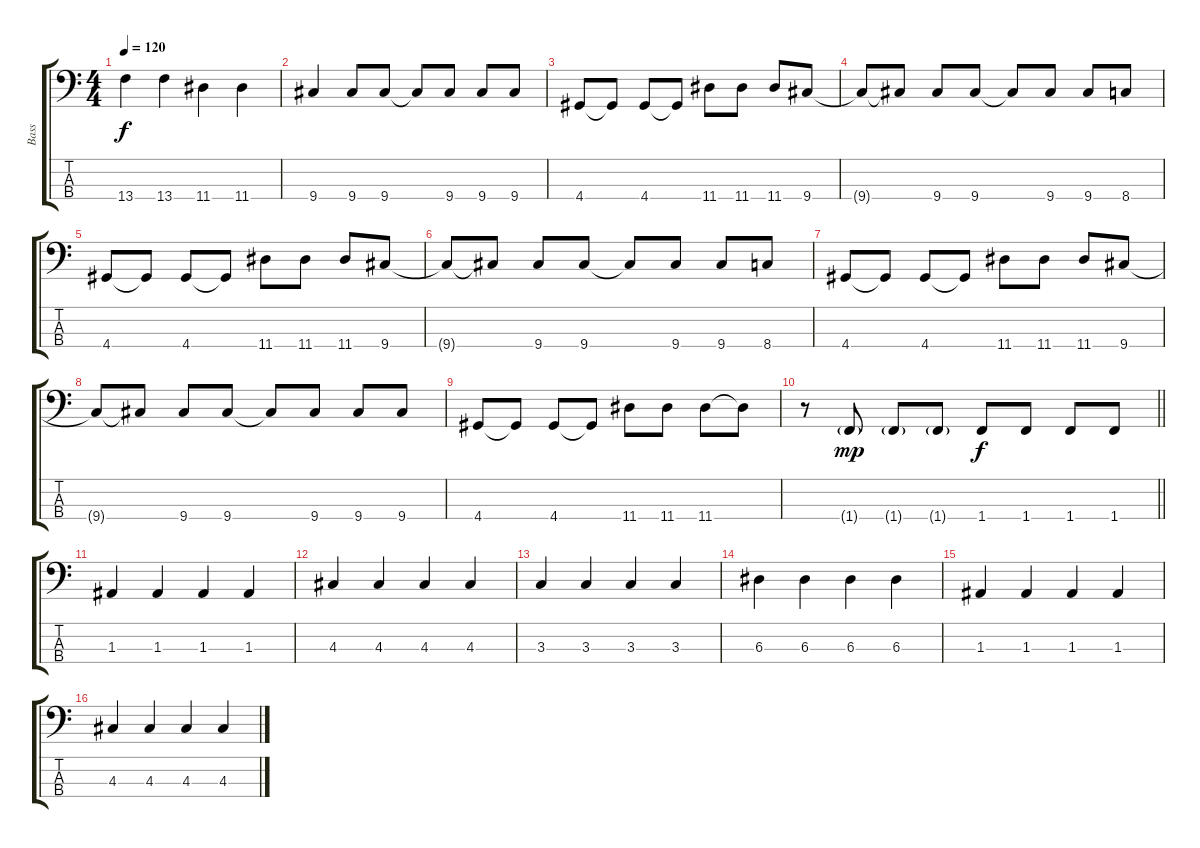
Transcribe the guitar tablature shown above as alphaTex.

\track ("Bass" "Bass") {instrument synthbass1}
\staff {score tabs}
\tuning (G2 D2 A1 E1) {hide}
\ts (4 4)
\tempo 120
\clef f4
\ks c
13.4.4{dy f} 13.4.4 11.4.4 11.4.4 |
9.4.4 9.4.8 9.4.8 9.4{t}.8 9.4.8 9.4.8 9.4.8 |
4.4.8 4.4{t}.8 4.4.8 4.4{t}.8 11.4.8 11.4.8 11.4.8 9.4.8 |
9.4{t}.8 9.4{t}.8 9.4.8 9.4.8 9.4{t}.8 9.4.8 9.4.8 8.4.8 |
4.4.8 4.4{t}.8 4.4.8 4.4{t}.8 11.4.8 11.4.8 11.4.8 9.4.8 |
9.4{t}.8 9.4{t}.8 9.4.8 9.4.8 9.4{t}.8 9.4.8 9.4.8 8.4.8 |
4.4.8 4.4{t}.8 4.4.8 4.4{t}.8 11.4.8 11.4.8 11.4.8 9.4.8 |
9.4{t}.8 9.4{t}.8 9.4.8 9.4.8 9.4{t}.8 9.4.8 9.4.8 9.4.8 |
4.4.8 4.4{t}.8 4.4.8 4.4{t}.8 11.4.8 11.4.8 11.4.8 11.4{t}.8 |
\barLineRight lightlight
r.8 1.4{g}.8{dy mp} 1.4{g}.8 1.4{g}.8 1.4.8{dy f} 1.4.8 1.4.8 1.4.8 |
1.3.4 1.3.4 1.3.4 1.3.4 |
4.3.4 4.3.4 4.3.4 4.3.4 |
3.3.4 3.3.4 3.3.4 3.3.4 |
6.3.4 6.3.4 6.3.4 6.3.4 |
1.3.4 1.3.4 1.3.4 1.3.4 |
4.3.4 4.3.4 4.3.4 4.3.4
